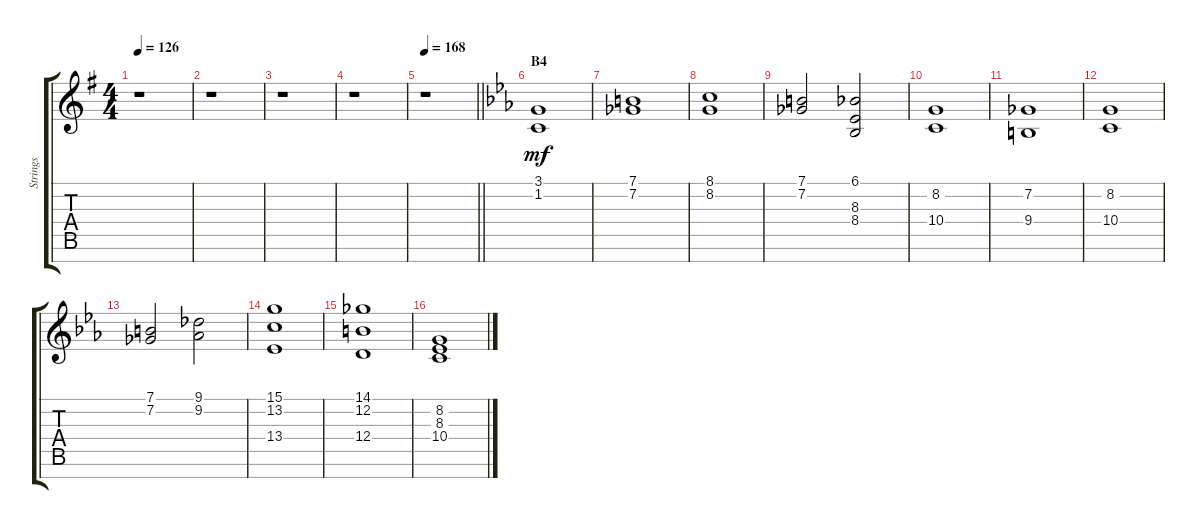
\track ("Strings" "Strings") {instrument stringensemble1}
\staff {score tabs}
\tuning (E4 B3 G3 D3 A2 E2 B1) {hide}
\ts (4 4)
\tempo 126
\clef g2
\ks eminor
r.1{dy f} |
r.1 |
r.1 |
r.1 |
\tempo 168
\barLineRight lightlight
r.1 |
\section ("" "B4")
\ks cminor
(3.1 1.2).1{dy mf} |
(7.1 7.2).1 |
(8.1 8.2).1 |
(7.1 7.2).2 (6.1 8.3 8.4).2 |
(8.2 10.4).1 |
(7.2 9.4).1 |
(8.2 10.4).1 |
(7.1 7.2).2 (9.1 9.2).2 |
(15.1 13.2 13.4).1 |
(14.1 12.2 12.4).1 |
(8.2 8.3 10.4).1
